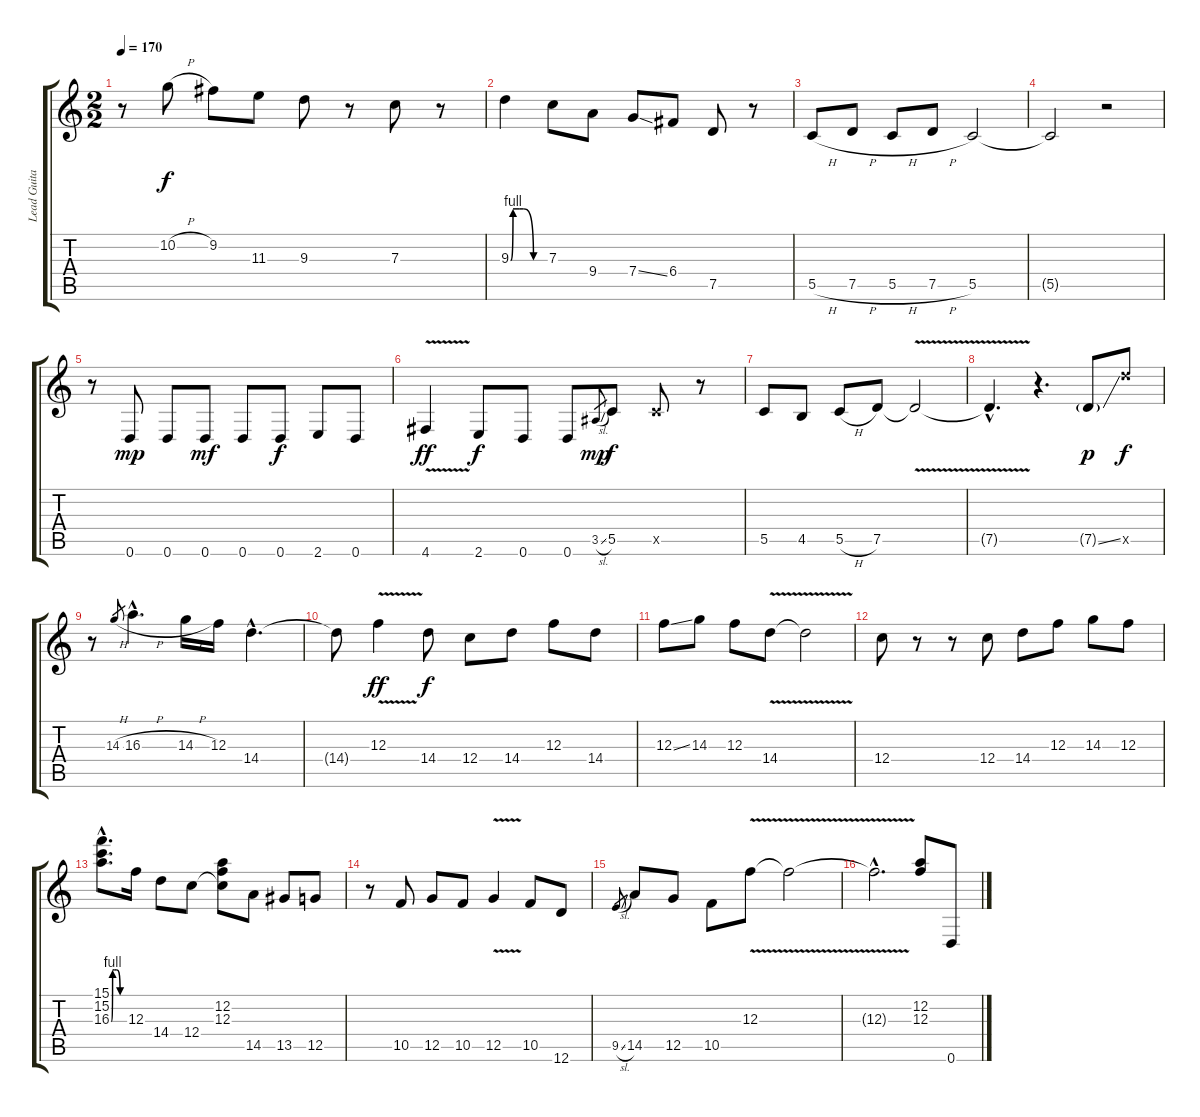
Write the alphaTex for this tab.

\track ("Lead Guitar" "Lead Guita") {instrument distortionguitar}
\staff {score tabs}
\tuning (D4 A3 F3 C3 G2 D2) {hide}
\ts (2 2)
\tempo 170
\clef g2
\ks c
r.8{dy f} 10.2{h}.8 9.2.8 11.3.8 9.3.8 r.8 7.3.8 r.8 |
9.3{be (custom 0 0 4 4 15 4 22 4 40 0 45 0 60 0)}.4 7.3.8 9.4.8 7.4{ss}.8 6.4.8 7.5.8 r.8 |
5.5{h}.8 7.5{h}.8 5.5{h}.8 7.5{h}.8 5.5.2 |
5.5{t}.2 r.2 |
r.8 0.6.8{dy mp} 0.6.8 0.6.8{dy mf} 0.6.8 0.6.8{dy f} 2.6.8 0.6.8 |
4.6{v}.4{dy ff} 2.6.8{dy f} 0.6.8 0.6.8 3.5{sl}.8{gr dy mp} 5.5.8{dy f} 5.5{x}.8 r.8 |
5.5.8 4.5.8 5.5{h}.8 7.5.8 7.5{v t}.2 |
7.5{v hac t}.4{d} r.4{d} 7.5{ss g}.8{dy p} 19.5{x}.8{dy f} |
r.8 14.3{h}.8{gr} 16.3{h hac}.4{d} 14.3{h}.16 12.3.16 14.4{hac}.4{d} |
14.4{t}.8 12.3{v}.4{dy ff} 14.4.8{dy f} 12.4.8 14.4.8 12.3.8 14.4.8 |
12.3{ss}.8 14.3.8 12.3.8 14.4{v}.8 14.4{v t}.2 |
12.4.8 r.8 r.8 12.4.8 14.4.8 12.3.8 14.3.8 12.3.8 |
(15.1{hac} 15.2 16.3{be (custom 0 0 6 4 15 4 25 4 41 0 45 0 60 0) hac}).8{d} 12.3.16 14.4.8 12.4.8 (12.2 12.3 12.4{t}).8 14.5.8 13.5.8 12.5.8 |
r.8 10.5.8 12.5.8 10.5.8 12.5{v}.4 10.5.8 12.6.8 |
9.5{sl}.8{gr} 14.5.8 12.5.8 10.5.8 12.3{v}.8 12.3{v t}.2 |
12.3{v hac t}.2{d} (12.2 12.3).8 0.6.8
